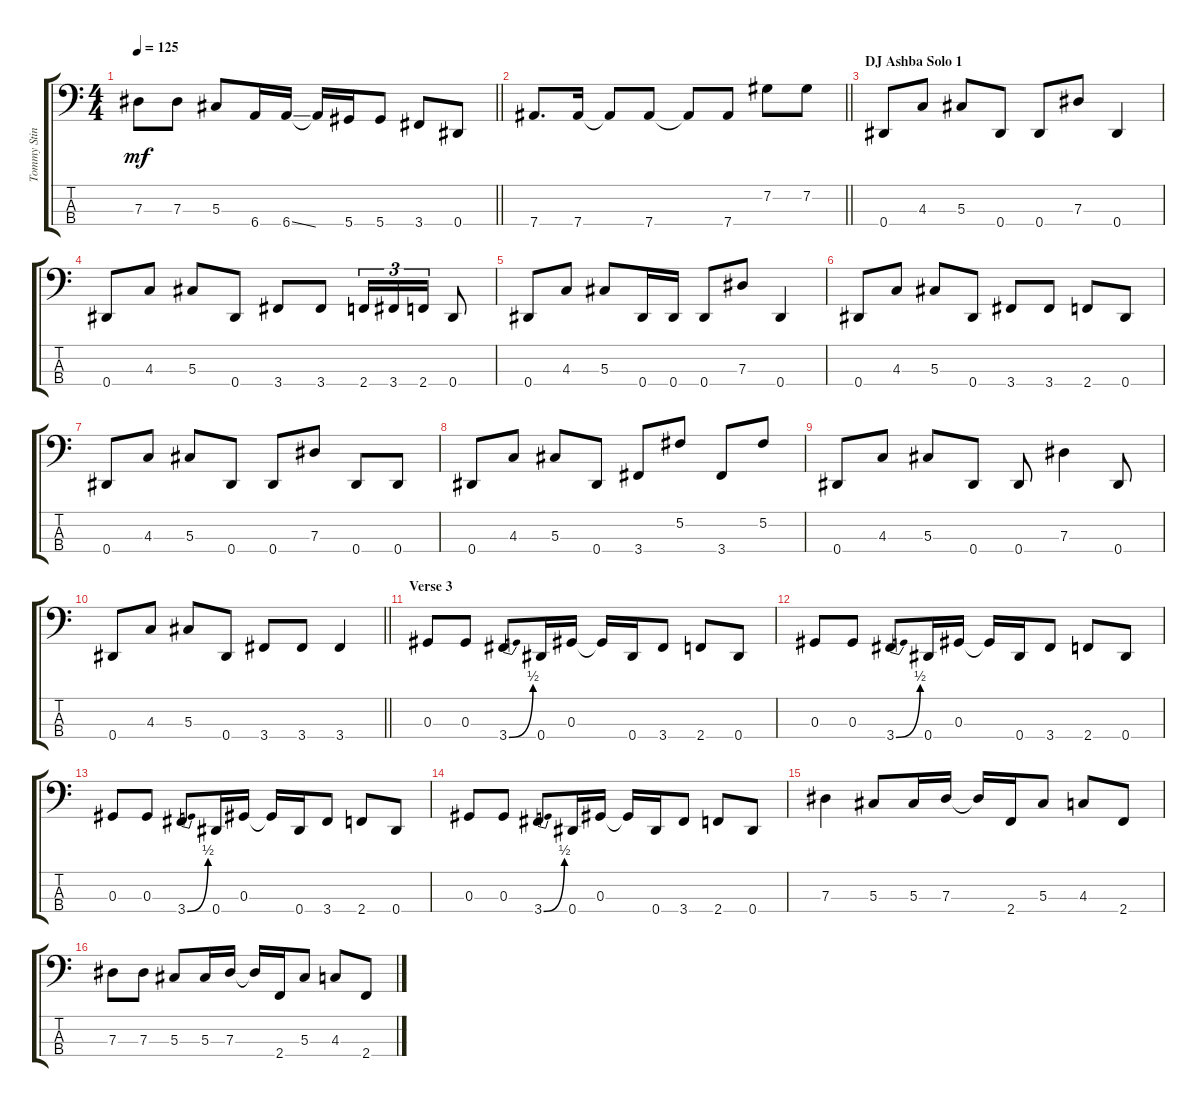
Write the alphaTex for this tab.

\track ("Tommy Stinson" "Tommy Stin") {instrument electricbasspick}
\staff {score tabs}
\tuning (Gb2 Db2 Ab1 Eb1) {hide}
\ts (4 4)
\tempo 125
\clef f4
\barLineRight lightlight
\ks c
7.3.8{dy mf} 7.3.8 5.3.8 6.4.16 6.4{ss}.16 6.4{t}.16 5.4.16 5.4.8 3.4.8 0.4.8 |
\barLineRight lightlight
7.4.8{d} 7.4.16 7.4{t}.8 7.4.8 7.4{t}.8 7.4.8 7.2.8 7.2.8 |
\section ("" "DJ Ashba Solo 1")
0.4.8 4.3.8 5.3.8 0.4.8 0.4.8 7.3.8 0.4.4 |
0.4.8 4.3.8 5.3.8 0.4.8 3.4.8 3.4.8 2.4.16{tu (3 2)} 3.4.16{tu (3 2)} 2.4.16{tu (3 2)} 0.4.8 |
0.4.8 4.3.8 5.3.8 0.4.16 0.4.16 0.4.8 7.3.8 0.4.4 |
0.4.8 4.3.8 5.3.8 0.4.8 3.4.8 3.4.8 2.4.8 0.4.8 |
0.4.8 4.3.8 5.3.8 0.4.8 0.4.8 7.3.8 0.4.8 0.4.8 |
0.4.8 4.3.8 5.3.8 0.4.8 3.4.8 5.2.8 3.4.8 5.2.8 |
0.4.8 4.3.8 5.3.8 0.4.8 0.4.8 7.3.4 0.4.8 |
\barLineRight lightlight
0.4.8 4.3.8 5.3.8 0.4.8 3.4.8 3.4.8 3.4.4 |
\section ("" "Verse 3")
0.3.8 0.3.8 3.4{be (bend 0 0 60 2)}.8 0.4.16 0.3.16 0.3{t}.16 0.4.16 3.4.8 2.4.8 0.4.8 |
0.3.8 0.3.8 3.4{be (bend 0 0 60 2)}.8 0.4.16 0.3.16 0.3{t}.16 0.4.16 3.4.8 2.4.8 0.4.8 |
0.3.8 0.3.8 3.4{be (bend 0 0 60 2)}.8 0.4.16 0.3.16 0.3{t}.16 0.4.16 3.4.8 2.4.8 0.4.8 |
0.3.8 0.3.8 3.4{be (bend 0 0 60 2)}.8 0.4.16 0.3.16 0.3{t}.16 0.4.16 3.4.8 2.4.8 0.4.8 |
7.3.4 5.3.8 5.3.16 7.3.16 7.3{t}.16 2.4.16 5.3.8 4.3.8 2.4.8 |
7.3.8 7.3.8 5.3.8 5.3.16 7.3.16 7.3{t}.16 2.4.16 5.3.8 4.3.8 2.4.8
